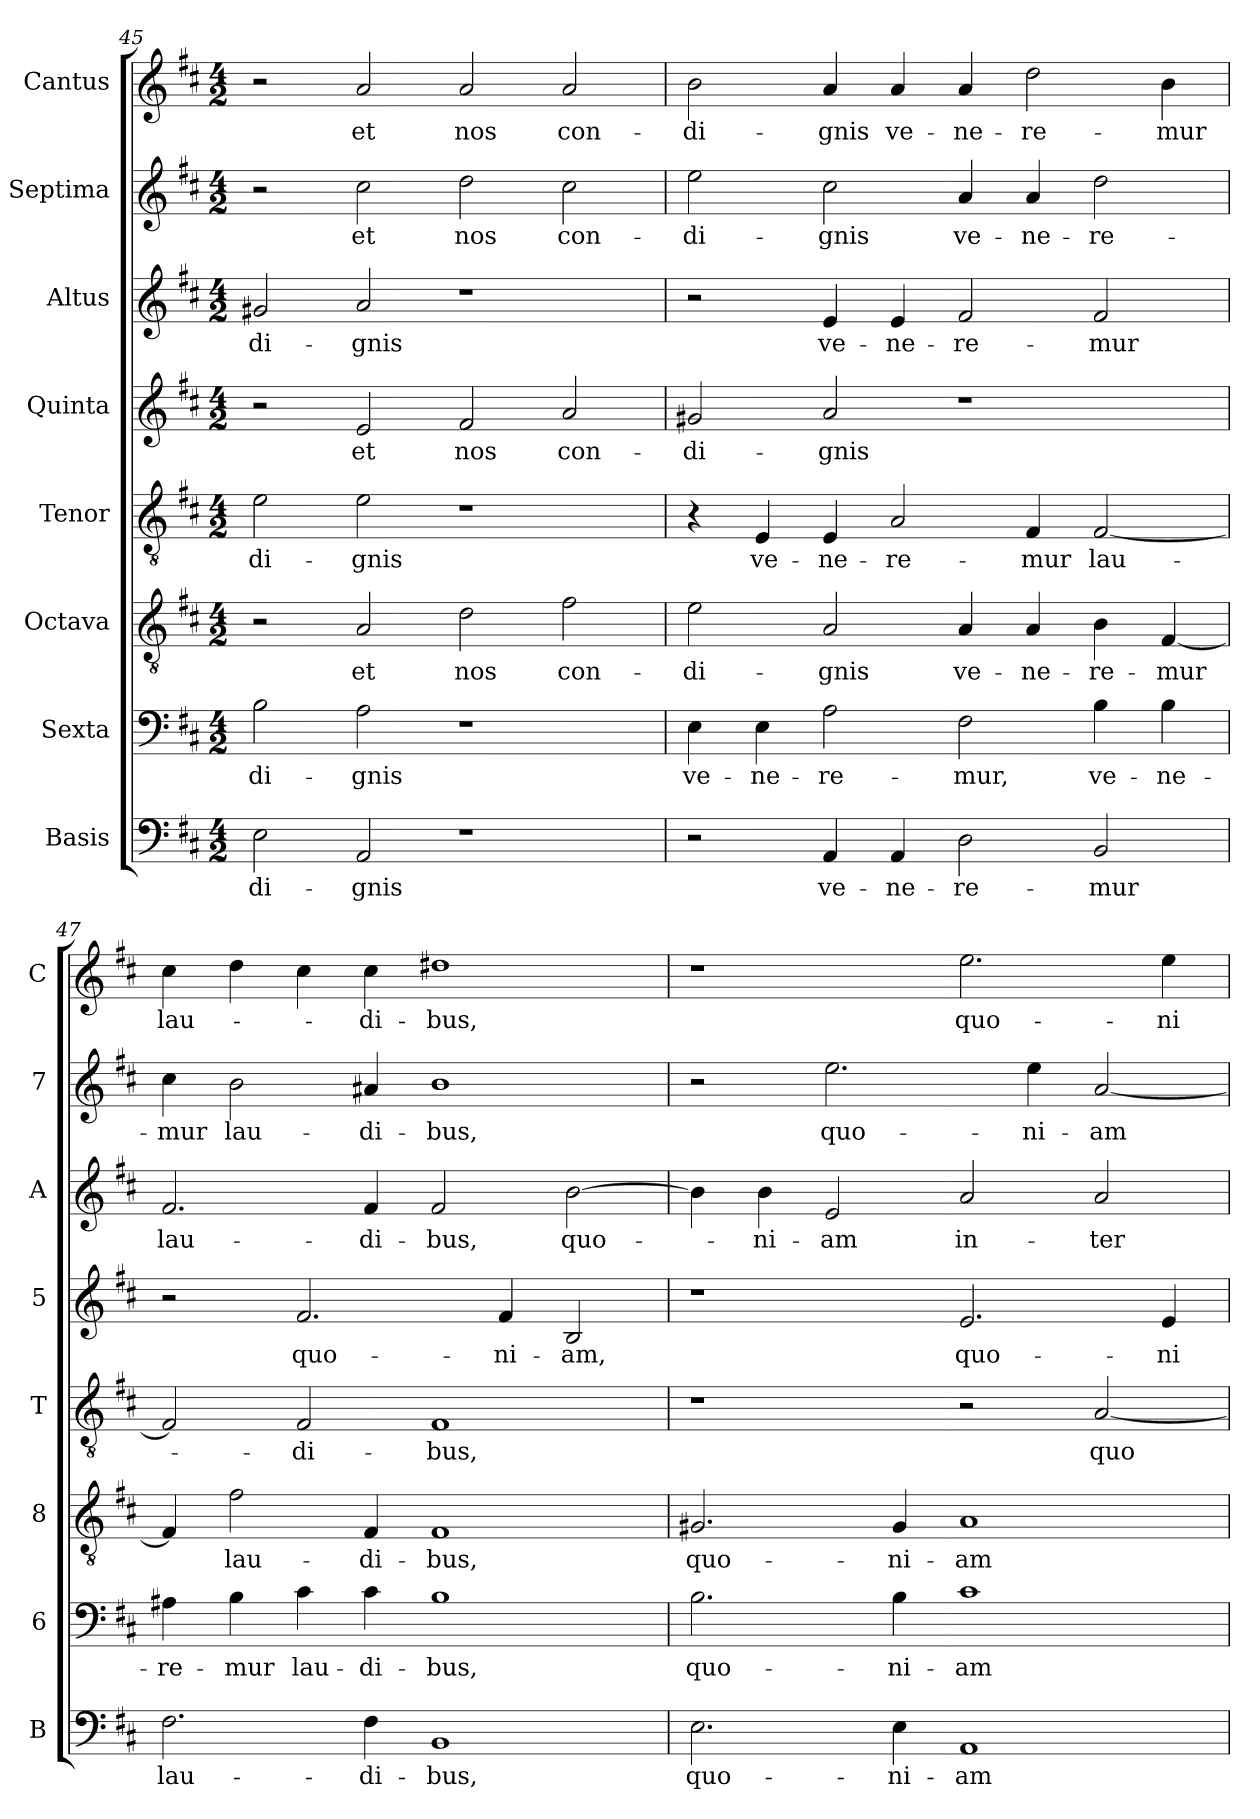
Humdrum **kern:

**kern	**text	**kern	**text	**kern	**text	**kern	**text	**kern	**text	**kern	**text	**kern	**text	**kern	**text
*part8	*part8	*part7	*part7	*part6	*part6	*part5	*part5	*part4	*part4	*part3	*part3	*part2	*part2	*part1	*part1
*staff8	*staff8	*staff7	*staff7	*staff6	*staff6	*staff5	*staff5	*staff4	*staff4	*staff3	*staff3	*staff2	*staff2	*staff1	*staff1
*I"Basis	*	*I"Sexta	*	*I"Octava	*	*I"Tenor	*	*I"Quinta	*	*I"Altus	*	*I"Septima	*	*I"Cantus	*
*I'B	*	*I'6	*	*I'8	*	*I'T	*	*I'5	*	*I'A	*	*I'7	*	*I'C	*
*clefF4	*	*clefF4	*	*clefGv2	*	*clefGv2	*	*clefG2	*	*clefG2	*	*clefG2	*	*clefG2	*
*k[f#c#]	*	*k[f#c#]	*	*k[f#c#]	*	*k[f#c#]	*	*k[f#c#]	*	*k[f#c#]	*	*k[f#c#]	*	*k[f#c#]	*
*D:	*	*D:	*	*D:	*	*D:	*	*D:	*	*D:	*	*D:	*	*D:	*
*M4/2	*	*M4/2	*	*M4/2	*	*M4/2	*	*M4/2	*	*M4/2	*	*M4/2	*	*M4/2	*
=45	=45	=45	=45	=45	=45	=45	=45	=45	=45	=45	=45	=45	=45	=45	=45
!	!LO:LY:b	!	!LO:LY:b	!	!	!	!LO:LY:b	!	!	!	!LO:LY:b	!	!	!	!
2E\	-di-	2B\	-di-	2r	.	2e\	-di-	2r	.	2g#X/	-di-	2r	.	2r	.
!	!LO:LY:b	!	!LO:LY:b	!	!LO:LY:b	!	!LO:LY:b	!	!LO:LY:b	!	!LO:LY:b	!	!LO:LY:b	!	!LO:LY:b
2AA/	-gnis	2A\	-gnis	2A/	et	2e\	-gnis	2e/	et	2a/	-gnis	2cc#\	et	2a/	et
!	!	!	!	!	!LO:LY:b	!	!	!	!LO:LY:b	!	!	!	!LO:LY:b	!	!LO:LY:b
1r	.	1r	.	2d\	nos	1r	.	2f#/	nos	1r	.	2dd\	nos	2a/	nos
!	!	!	!	!	!LO:LY:b	!	!	!	!LO:LY:b	!	!	!	!LO:LY:b	!	!LO:LY:b
.	.	.	.	2f#\	con-	.	.	2a/	con-	.	.	2cc#\	con-	2a/	con-
=46	=46	=46	=46	=46	=46	=46	=46	=46	=46	=46	=46	=46	=46	=46	=46
!	!	!	!LO:LY:b	!	!LO:LY:b	!	!	!	!LO:LY:b	!	!	!	!LO:LY:b	!	!LO:LY:b
2r	.	4E\	ve-	2e\	-di-	4r	.	2g#X/	-di-	2r	.	2ee\	-di-	2b\	-di-
!	!	!	!LO:LY:b	!	!	!	!LO:LY:b	!	!	!	!	!	!	!	!
.	.	4E\	-ne-	.	.	4E/	ve-	.	.	.	.	.	.	.	.
!	!LO:LY:b	!	!LO:LY:b	!	!LO:LY:b	!	!LO:LY:b	!	!LO:LY:b	!	!LO:LY:b	!	!LO:LY:b	!	!LO:LY:b
4AA/	ve-	2A\	-re-	2A/	-gnis	4E/	-ne-	2a/	-gnis	4e/	ve-	2cc#\	-gnis	4a/	-gnis
!	!LO:LY:b	!	!	!	!	!	!LO:LY:b	!	!	!	!LO:LY:b	!	!	!	!LO:LY:b
4AA/	-ne-	.	.	.	.	2A/	-re-	.	.	4e/	-ne-	.	.	4a/	ve-
!	!LO:LY:b	!	!LO:LY:b	!	!LO:LY:b	!	!	!	!	!	!LO:LY:b	!	!LO:LY:b	!	!LO:LY:b
2D\	-re-	2F#\	-mur,	4A/	ve-	.	.	1r	.	2f#/	-re-	4a/	ve-	4a/	-ne-
!	!	!	!	!	!LO:LY:b	!	!LO:LY:b	!	!	!	!	!	!LO:LY:b	!	!LO:LY:b
.	.	.	.	4A/	-ne-	4F#/	-mur	.	.	.	.	4a/	-ne-	2dd\	-re-
!	!LO:LY:b	!	!LO:LY:b	!	!LO:LY:b	!	!LO:LY:b	!	!	!	!LO:LY:b	!	!LO:LY:b	!	!
2BB/	-mur	4B\	ve-	4B\	-re-	[2F#/	lau-	.	.	2f#/	-mur	2dd\	-re-	.	.
!	!	!	!LO:LY:b	!	!LO:LY:b	!	!	!	!	!	!	!	!	!	!LO:LY:b
.	.	4B\	-ne-	[4F#/	-mur	.	.	.	.	.	.	.	.	4b\	-mur
=47	=47	=47	=47	=47	=47	=47	=47	=47	=47	=47	=47	=47	=47	=47	=47
!	!LO:LY:b	!	!LO:LY:b	!	!	!	!	!	!	!	!LO:LY:b	!	!LO:LY:b	!	!LO:LY:b
2.F#\	lau-	4A#X\	-re-	4F#/]	.	2F#/]	.	2r	.	2.f#/	lau-	4cc#\	-mur	4cc#\	lau-
!	!	!	!LO:LY:b	!	!LO:LY:b	!	!	!	!	!	!	!	!LO:LY:b	!	!
.	.	4B\	-mur	2f#\	lau-	.	.	.	.	.	.	2b\	lau-	4dd\	.
!	!	!	!LO:LY:b	!	!	!	!LO:LY:b	!	!LO:LY:b	!	!	!	!	!	!
.	.	4c#\	lau-	.	.	2F#/	-di-	2.f#/	quo-	.	.	.	.	4cc#\	.
!	!LO:LY:b	!	!LO:LY:b	!	!LO:LY:b	!	!	!	!	!	!LO:LY:b	!	!LO:LY:b	!	!LO:LY:b
4F#\	-di-	4c#\	-di-	4F#/	-di-	.	.	.	.	4f#/	-di-	4a#X/	-di-	4cc#\	-di-
!	!LO:LY:b	!	!LO:LY:b	!	!LO:LY:b	!	!LO:LY:b	!	!	!	!LO:LY:b	!	!LO:LY:b	!	!LO:LY:b
1BB	-bus,	1B	-bus,	1F#	-bus,	1F#	-bus,	.	.	2f#/	-bus,	1b	-bus,	1dd#X	-bus,
!	!	!	!	!	!	!	!	!	!LO:LY:b	!	!	!	!	!	!
.	.	.	.	.	.	.	.	4f#/	-ni-	.	.	.	.	.	.
!	!	!	!	!	!	!	!	!	!LO:LY:b	!	!LO:LY:b	!	!	!	!
.	.	.	.	.	.	.	.	2B/	-am,	[2b\	quo-	.	.	.	.
!!LO:PB:g=z
=48	=48	=48	=48	=48	=48	=48	=48	=48	=48	=48	=48	=48	=48	=48	=48
!	!LO:LY:b	!	!LO:LY:b	!	!LO:LY:b	!	!	!	!	!	!	!	!	!	!
2.E\	quo-	2.B\	quo-	2.G#X/	quo-	1r	.	1r	.	4b\]	.	2r	.	1r	.
!	!	!	!	!	!	!	!	!	!	!	!LO:LY:b	!	!	!	!
.	.	.	.	.	.	.	.	.	.	4b\	-ni-	.	.	.	.
!	!	!	!	!	!	!	!	!	!	!	!LO:LY:b	!	!LO:LY:b	!	!
.	.	.	.	.	.	.	.	.	.	2e/	-am	2.ee\	quo-	.	.
!	!LO:LY:b	!	!LO:LY:b	!	!LO:LY:b	!	!	!	!	!	!	!	!	!	!
4E\	-ni-	4B\	-ni-	4G#/	-ni-	.	.	.	.	.	.	.	.	.	.
!	!LO:LY:b	!	!LO:LY:b	!	!LO:LY:b	!	!	!	!LO:LY:b	!	!LO:LY:b	!	!	!	!LO:LY:b
1AA	-am	1c#	-am	1A	-am	2r	.	2.e/	quo-	2a/	in-	.	.	2.ee\	quo-
!	!	!	!	!	!	!	!	!	!	!	!	!	!LO:LY:b	!	!
.	.	.	.	.	.	.	.	.	.	.	.	4ee\	-ni-	.	.
!	!	!	!	!	!	!	!LO:LY:b	!	!	!	!LO:LY:b	!	!LO:LY:b	!	!
.	.	.	.	.	.	[2A/	quo-	.	.	2a/	-ter	[2a/	-am	.	.
!	!	!	!	!	!	!	!	!	!LO:LY:b	!	!	!	!	!	!LO:LY:b
.	.	.	.	.	.	.	.	4e/	-ni-	.	.	.	.	4ee\	-ni-
=	=	=	=	=	=	=	=	=	=	=	=	=	=	=	=
*-	*-	*-	*-	*-	*-	*-	*-	*-	*-	*-	*-	*-	*-	*-	*-
